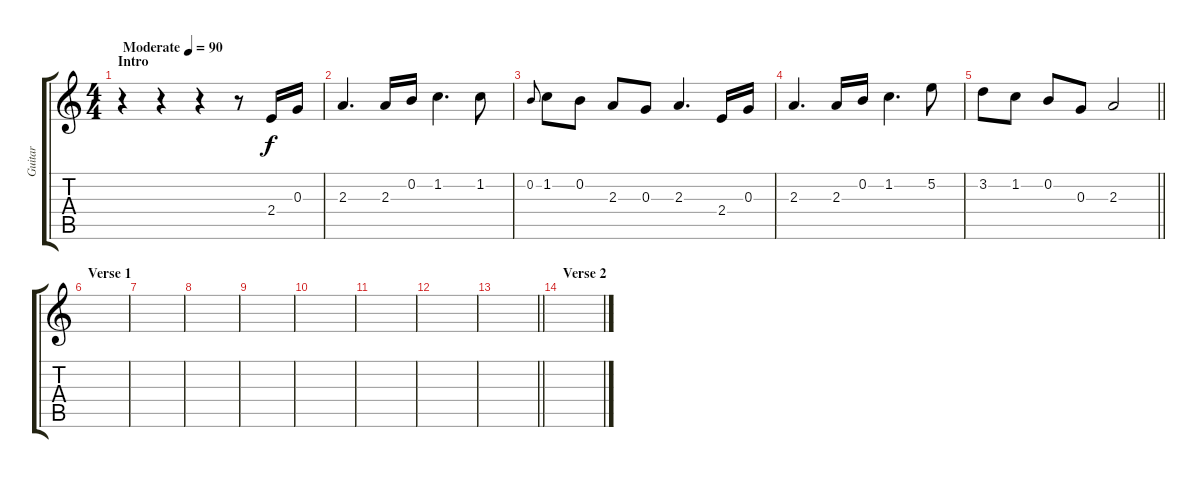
\track ("Guitar" "Guitar") {instrument acousticguitarsteel}
\staff {score tabs}
\tuning (E4 B3 G3 D3 A2 E2) {hide}
\ts (4 4)
\section ("" "Intro")
\tempo (90 "Moderate")
\clef g2
\ks c
r.4{dy f instrument acousticguitarsteel} r.4 r.4 r.8 2.4.16 0.3.16 |
2.3.4{d} 2.3.16 0.2.16 1.2.4{d} 1.2.8 |
0.2.8{gr onbeat} 1.2.8 0.2.8 2.3.8 0.3.8 2.3.4{d} 2.4.16 0.3.16 |
2.3.4{d} 2.3.16 0.2.16 1.2.4{d} 5.2.8 |
\barLineRight lightlight
3.2.8 1.2.8 0.2.8 0.3.8 2.3.2 |
\section ("" "Verse 1")
|
|
|
|
|
|
|
\barLineRight lightlight
|
\section ("" "Verse 2")
